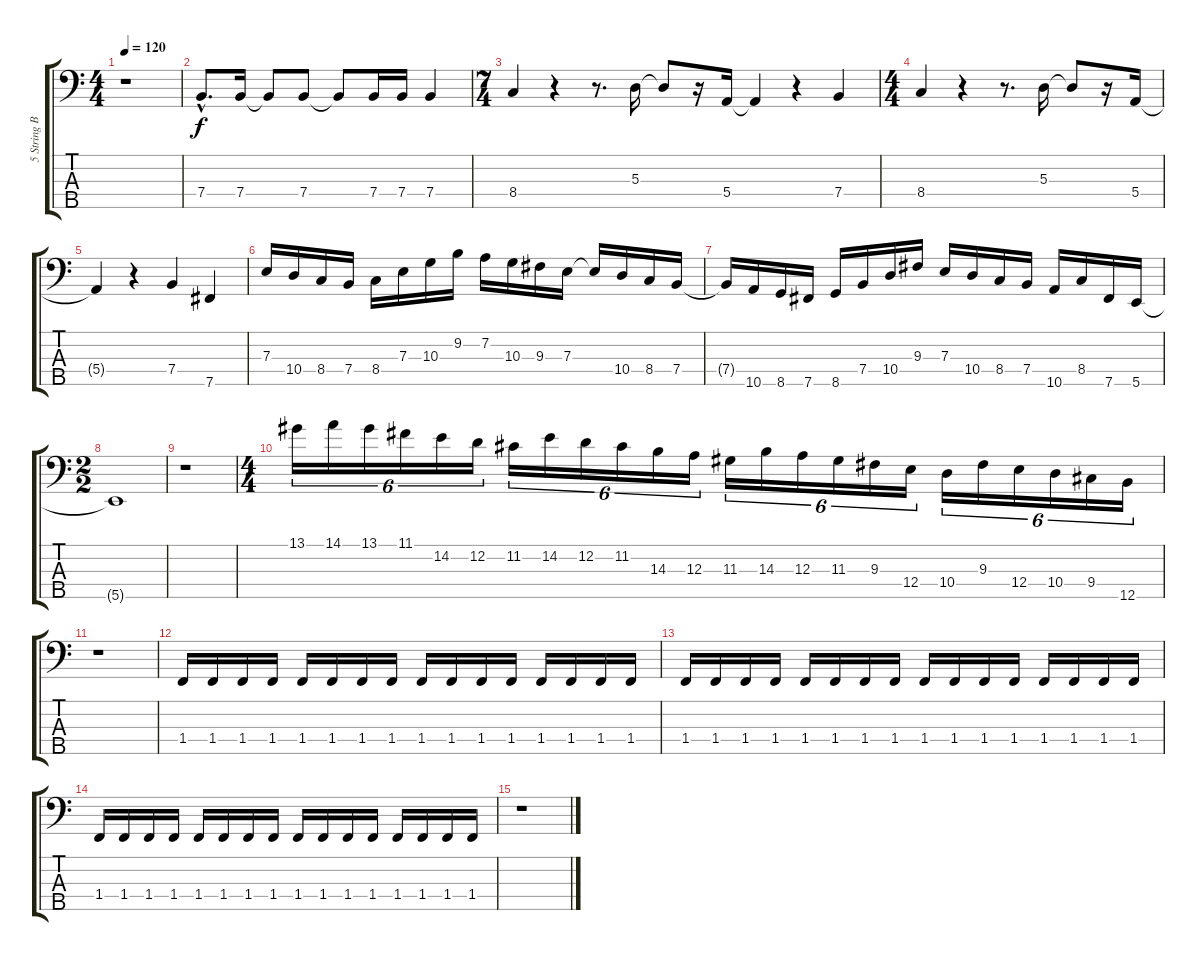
\track ("5 String Bass" "5 String B") {instrument electricbassfinger}
\staff {score tabs}
\tuning (G2 D2 A1 E1 B0) {hide}
\ts (4 4)
\tempo 120
\clef f4
\ks c
r.1{dy f} |
7.4{hac}.8{d} 7.4.16 7.4{t}.8 7.4.8 7.4{t}.8 7.4.16 7.4.16 7.4.4 |
\ts (7 4)
8.4.4 r.4 r.8{d} 5.3.16 5.3{t}.8 r.16 5.4.16 5.4{t}.4 r.4 7.4.4 |
\ts (4 4)
8.4.4 r.4 r.8{d} 5.3.16 5.3{t}.8 r.16 5.4.16 |
5.4{t}.4 r.4 7.4.4 7.5.4 |
7.3.16 10.4.16 8.4.16 7.4.16 8.4.16 7.3.16 10.3.16 9.2.16 7.2.16 10.3.16 9.3.16 7.3.16 7.3{t}.16 10.4.16 8.4.16 7.4.16 |
7.4{t}.16 10.5.16 8.5.16 7.5.16 8.5.16 7.4.16 10.4.16 9.3.16 7.3.16 10.4.16 8.4.16 7.4.16 10.5.16 8.4.16 7.5.16 5.5.16 |
\ts (2 2)
5.5{t}.1 |
r.1 |
\ts (4 4)
13.1.16{tu (6 4)} 14.1.16{tu (6 4)} 13.1.16{tu (6 4)} 11.1.16{tu (6 4)} 14.2.16{tu (6 4)} 12.2.16{tu (6 4)} 11.2.16{tu (6 4)} 14.2.16{tu (6 4)} 12.2.16{tu (6 4)} 11.2.16{tu (6 4)} 14.3.16{tu (6 4)} 12.3.16{tu (6 4)} 11.3.16{tu (6 4)} 14.3.16{tu (6 4)} 12.3.16{tu (6 4)} 11.3.16{tu (6 4)} 9.3.16{tu (6 4)} 12.4.16{tu (6 4)} 10.4.16{tu (6 4)} 9.3.16{tu (6 4)} 12.4.16{tu (6 4)} 10.4.16{tu (6 4)} 9.4.16{tu (6 4)} 12.5.16{tu (6 4)} |
r.1 |
1.4.16 1.4.16 1.4.16 1.4.16 1.4.16 1.4.16 1.4.16 1.4.16 1.4.16 1.4.16 1.4.16 1.4.16 1.4.16 1.4.16 1.4.16 1.4.16 |
1.4.16 1.4.16 1.4.16 1.4.16 1.4.16 1.4.16 1.4.16 1.4.16 1.4.16 1.4.16 1.4.16 1.4.16 1.4.16 1.4.16 1.4.16 1.4.16 |
1.4.16 1.4.16 1.4.16 1.4.16 1.4.16 1.4.16 1.4.16 1.4.16 1.4.16 1.4.16 1.4.16 1.4.16 1.4.16 1.4.16 1.4.16 1.4.16 |
r.1
